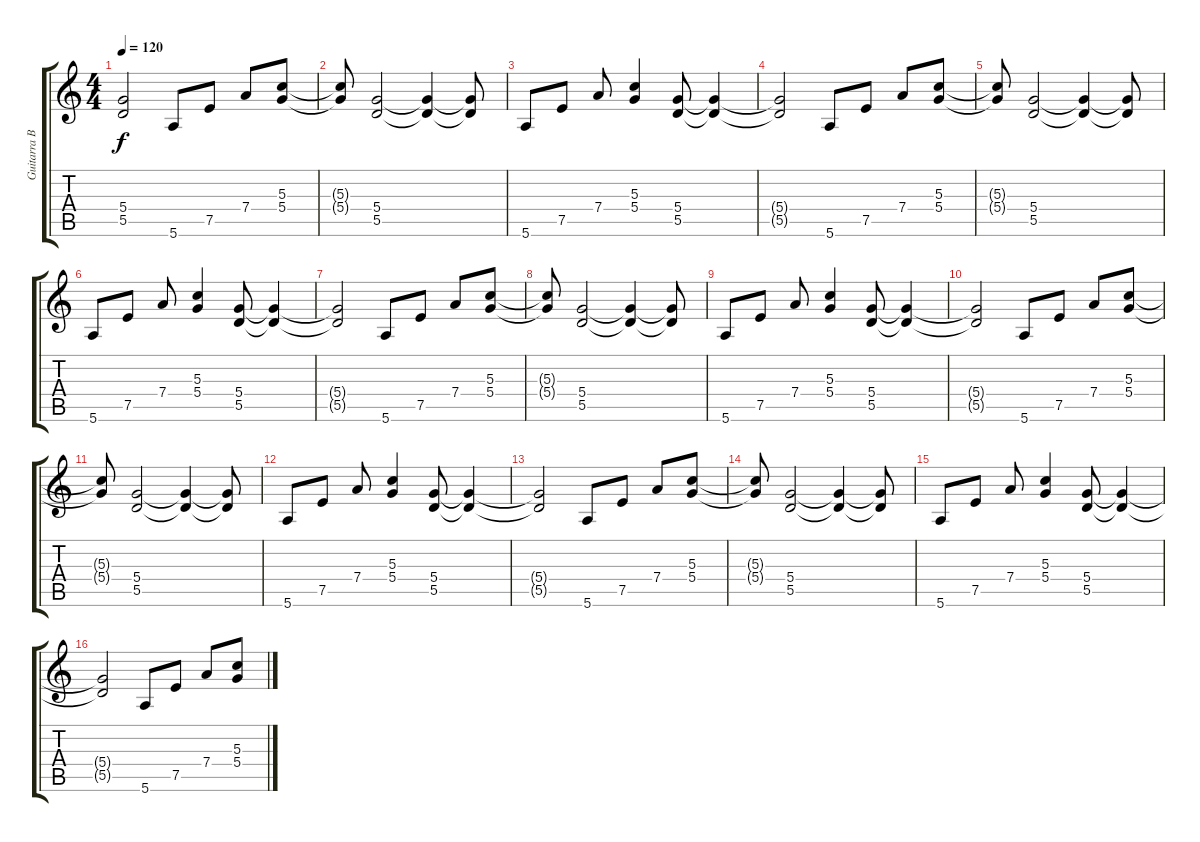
\track ("Guitarra Base" "Guitarra B") {instrument electricguitarclean}
\staff {score tabs}
\tuning (E4 B3 G3 D3 A2 E2) {hide}
\ts (4 4)
\tempo 120
\clef g2
\ks c
(5.4{t} 5.5{t}).2{dy f} 5.6.8 7.5.8 7.4.8 (5.3 5.4).8 |
(5.3{t} 5.4{t}).8 (5.4 5.5).2 (5.4{t} 5.5{t}).4 (5.4{t} 5.5{t}).8 |
5.6.8 7.5.8 7.4.8 (5.3 5.4).4 (5.4 5.5).8 (5.4{t} 5.5{t}).4 |
(5.4{t} 5.5{t}).2 5.6.8 7.5.8 7.4.8 (5.3 5.4).8 |
(5.3{t} 5.4{t}).8 (5.4 5.5).2 (5.4{t} 5.5{t}).4 (5.4{t} 5.5{t}).8 |
5.6.8 7.5.8 7.4.8 (5.3 5.4).4 (5.4 5.5).8 (5.4{t} 5.5{t}).4 |
(5.4{t} 5.5{t}).2 5.6.8 7.5.8 7.4.8 (5.3 5.4).8 |
(5.3{t} 5.4{t}).8 (5.4 5.5).2 (5.4{t} 5.5{t}).4 (5.4{t} 5.5{t}).8 |
5.6.8 7.5.8 7.4.8 (5.3 5.4).4 (5.4 5.5).8 (5.4{t} 5.5{t}).4 |
(5.4{t} 5.5{t}).2 5.6.8 7.5.8 7.4.8 (5.3 5.4).8 |
(5.3{t} 5.4{t}).8 (5.4 5.5).2 (5.4{t} 5.5{t}).4 (5.4{t} 5.5{t}).8 |
5.6.8 7.5.8 7.4.8 (5.3 5.4).4 (5.4 5.5).8 (5.4{t} 5.5{t}).4 |
(5.4{t} 5.5{t}).2 5.6.8 7.5.8 7.4.8 (5.3 5.4).8 |
(5.3{t} 5.4{t}).8 (5.4 5.5).2 (5.4{t} 5.5{t}).4 (5.4{t} 5.5{t}).8 |
5.6.8 7.5.8 7.4.8 (5.3 5.4).4 (5.4 5.5).8 (5.4{t} 5.5{t}).4 |
(5.4{t} 5.5{t}).2 5.6.8 7.5.8 7.4.8 (5.3 5.4).8
